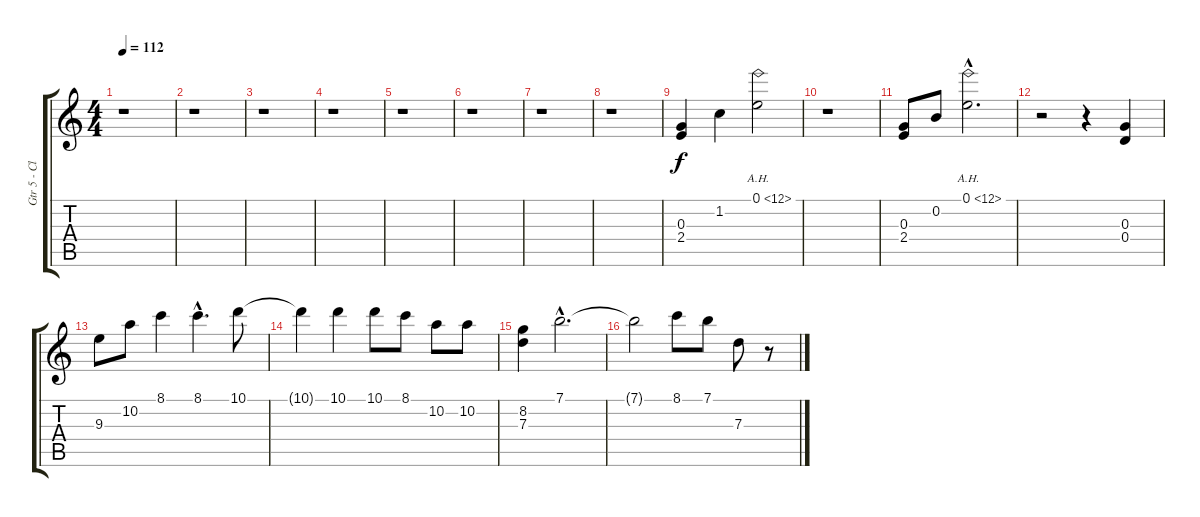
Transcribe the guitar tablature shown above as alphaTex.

\track ("Gtr 5 - Clean Electric" "Gtr 5 - Cl") {instrument electricguitarclean}
\staff {score tabs}
\tuning (E4 B3 G3 D3 A2 E2) {hide}
\ts (4 4)
\tempo 112
\clef g2
\ks c
r.1{dy f} |
r.1 |
r.1 |
r.1 |
r.1 |
r.1 |
r.1 |
r.1 |
(0.3 2.4).4 1.2.4 0.1{ah 12}.2 |
r.1 |
(0.3 2.4).8 0.2.8 0.1{ah 12 hac}.2{d} |
r.2 r.4 (0.3 0.4).4 |
9.3.8 10.2.8 8.1.4 8.1{hac}.4{d} 10.1.8 |
10.1{t}.4 10.1.4 10.1.8 8.1.8 10.2.8 10.2.8 |
(8.2 7.3).4 7.1{hac}.2{d} |
7.1{t}.2 8.1.8 7.1.8 7.3.8 r.8
